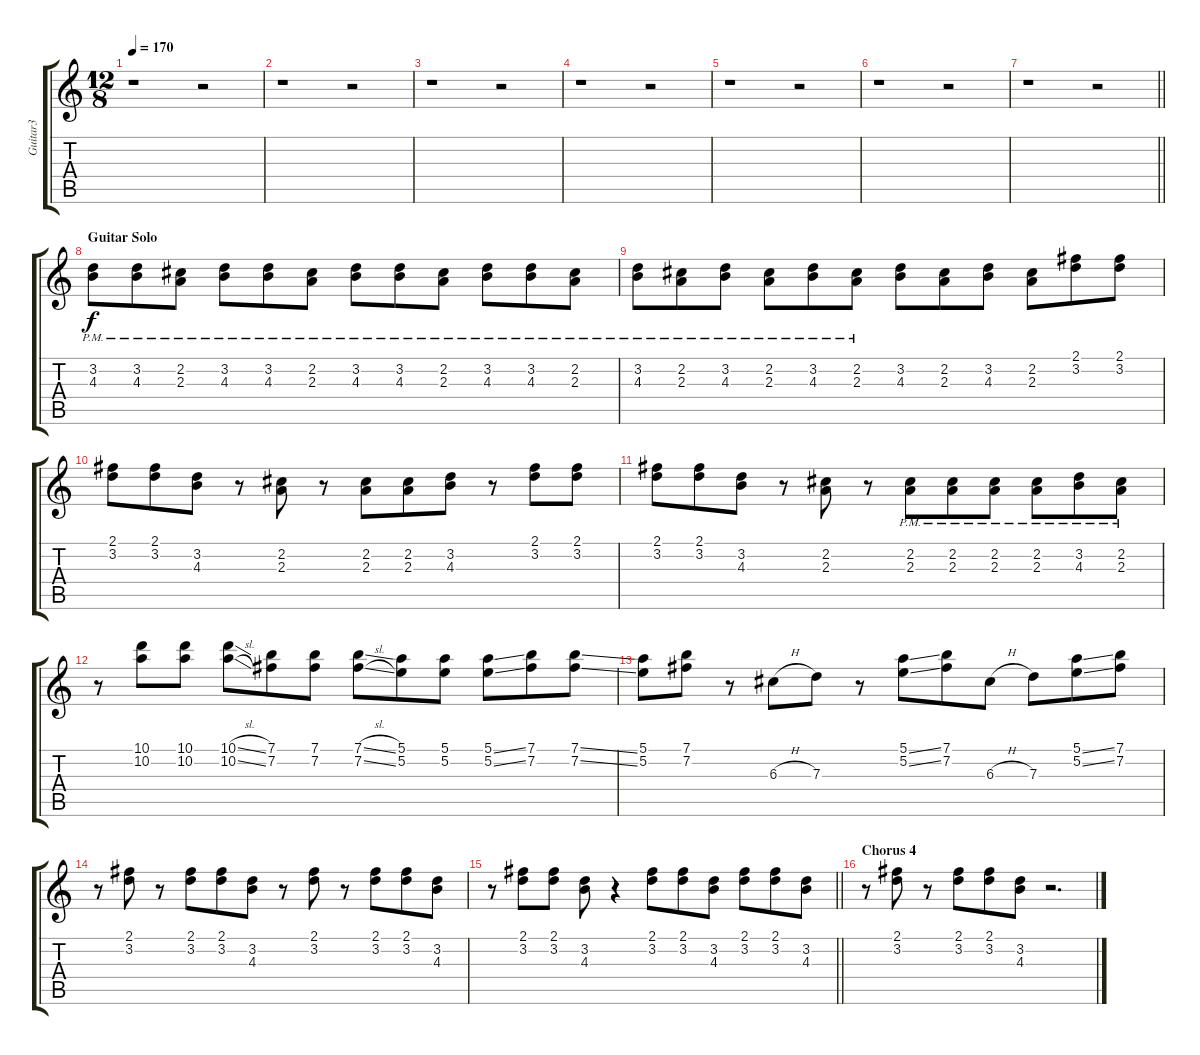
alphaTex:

\track ("Guitar3" "Guitar3") {instrument overdrivenguitar}
\staff {score tabs}
\tuning (E4 B3 G3 D3 A2 E2) {hide}
\ts (12 8)
\tempo 170
\clef g2
\ks c
r.1{dy f} r.2 |
r.1 r.2 |
r.1 r.2 |
r.1 r.2 |
r.1 r.2 |
r.1 r.2 |
\barLineRight lightlight
r.1 r.2 |
\section ("" "Guitar Solo")
(3.2{pm} 4.3{pm}).8{volume 11} (3.2{pm} 4.3{pm}).8 (2.2{pm} 2.3{pm}).8 (3.2{pm} 4.3{pm}).8 (3.2{pm} 4.3{pm}).8 (2.2{pm} 2.3{pm}).8 (3.2{pm} 4.3{pm}).8 (3.2{pm} 4.3{pm}).8 (2.2{pm} 2.3{pm}).8 (3.2{pm} 4.3{pm}).8 (3.2{pm} 4.3{pm}).8 (2.2{pm} 2.3{pm}).8 |
(3.2{pm} 4.3{pm}).8 (2.2{pm} 2.3{pm}).8 (3.2{pm} 4.3{pm}).8 (2.2{pm} 2.3{pm}).8 (3.2{pm} 4.3{pm}).8 (2.2{pm} 2.3{pm}).8 (3.2 4.3).8 (2.2 2.3).8 (3.2 4.3).8 (2.2 2.3).8 (2.1 3.2).8 (2.1 3.2).8 |
(2.1 3.2).8 (2.1 3.2).8 (3.2 4.3).8 r.8 (2.2 2.3).8 r.8 (2.2 2.3).8 (2.2 2.3).8 (3.2 4.3).8 r.8 (2.1 3.2).8 (2.1 3.2).8 |
(2.1 3.2).8 (2.1 3.2).8 (3.2 4.3).8 r.8 (2.2 2.3).8 r.8 (2.2{pm} 2.3{pm}).8 (2.2{pm} 2.3{pm}).8 (2.2{pm} 2.3{pm}).8 (2.2{pm} 2.3{pm}).8 (3.2{pm} 4.3{pm}).8 (2.2{pm} 2.3{pm}).8 |
r.8 (10.1 10.2).8 (10.1 10.2).8 (10.1{sl} 10.2{sl}).8 (7.1 7.2).8 (7.1 7.2).8 (7.1{sl} 7.2{sl}).8 (5.1 5.2).8 (5.1 5.2).8 (5.1{ss} 5.2{ss}).8 (7.1 7.2).8 (7.1{ss} 7.2{ss}).8 |
(5.1 5.2).8 (7.1 7.2).8 r.8 6.3{h}.8 7.3.8 r.8 (5.1{ss} 5.2{ss}).8 (7.1 7.2).8 6.3{h}.8 7.3.8 (5.1{ss} 5.2{ss}).8 (7.1 7.2).8 |
r.8 (2.1 3.2).8 r.8 (2.1 3.2).8 (2.1 3.2).8 (3.2 4.3).8 r.8 (2.1 3.2).8 r.8 (2.1 3.2).8 (2.1 3.2).8 (3.2 4.3).8 |
\barLineRight lightlight
r.8 (2.1 3.2).8 (2.1 3.2).8 (3.2 4.3).8 r.4 (2.1 3.2).8 (2.1 3.2).8 (3.2 4.3).8 (2.1 3.2).8 (2.1 3.2).8 (3.2 4.3).8 |
\section ("" "Chorus 4")
r.8{volume 10} (2.1 3.2).8 r.8 (2.1 3.2).8 (2.1 3.2).8 (3.2 4.3).8 r.2{d}
